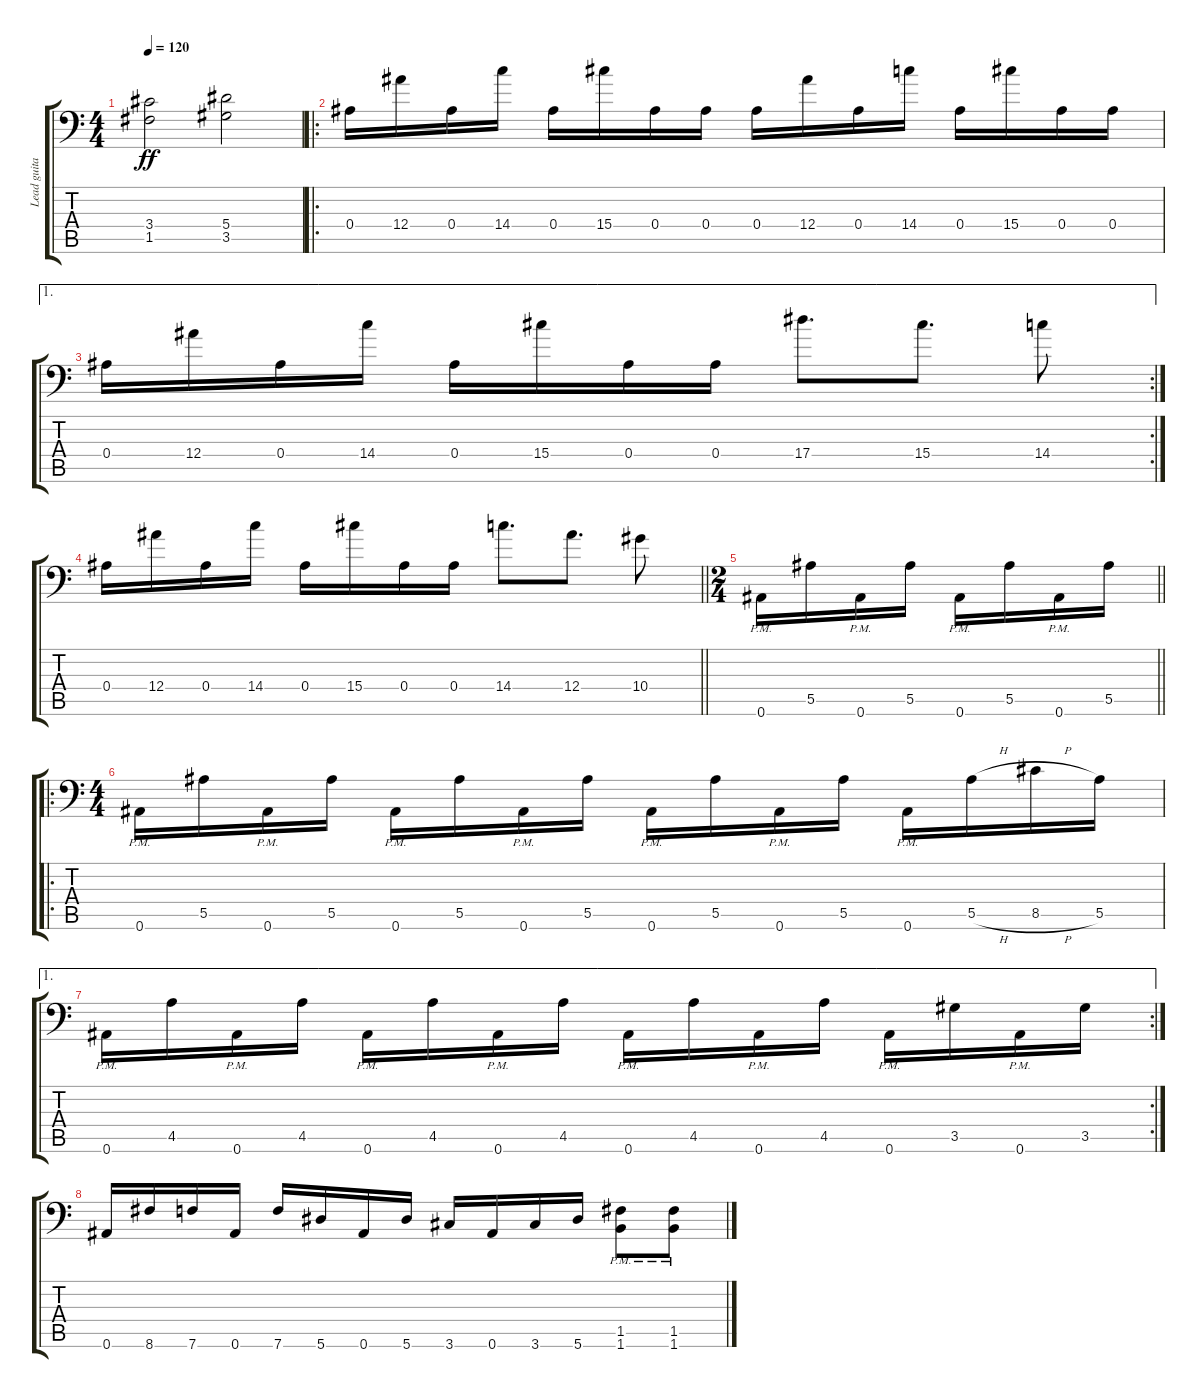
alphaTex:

\track ("Lead guitar" "Lead guita") {instrument distortionguitar}
\staff {score tabs}
\tuning (C4 G3 Eb3 Bb2 F2 Bb1) {hide}
\ts (4 4)
\tempo 120
\clef f4
\ks c
(3.4 1.5).2{dy ff} (5.4 3.5).2 |
\ro
0.4.16 12.4.16 0.4.16 14.4.16 0.4.16 15.4.16 0.4.16 0.4.16 0.4.16 12.4.16 0.4.16 14.4.16 0.4.16 15.4.16 0.4.16 0.4.16 |
\ae 1
\rc 2
0.4.16 12.4.16 0.4.16 14.4.16 0.4.16 15.4.16 0.4.16 0.4.16 17.4.8{d} 15.4.8{d} 14.4.8 |
\barLineRight lightlight
0.4.16 12.4.16 0.4.16 14.4.16 0.4.16 15.4.16 0.4.16 0.4.16 14.4.8{d} 12.4.8{d} 10.4.8 |
\ts (2 4)
\barLineRight lightlight
0.6{pm}.16 5.5.16 0.6{pm}.16 5.5.16 0.6{pm}.16 5.5.16 0.6{pm}.16 5.5.16 |
\ro
\ts (4 4)
0.6{pm}.16 5.5.16 0.6{pm}.16 5.5.16 0.6{pm}.16 5.5.16 0.6{pm}.16 5.5.16 0.6{pm}.16 5.5.16 0.6{pm}.16 5.5.16 0.6{pm}.16 5.5{h}.16 8.5{h}.16 5.5.16 |
\ae 1
\rc 2
0.6{pm}.16 4.5.16 0.6{pm}.16 4.5.16 0.6{pm}.16 4.5.16 0.6{pm}.16 4.5.16 0.6{pm}.16 4.5.16 0.6{pm}.16 4.5.16 0.6{pm}.16 3.5.16 0.6{pm}.16 3.5.16 |
0.6.16 8.6.16 7.6.16 0.6.16 7.6.16 5.6.16 0.6.16 5.6.16 3.6.16 0.6.16 3.6.16 5.6.16 (1.5{pm} 1.6{pm}).8 (1.5{pm} 1.6{pm}).8
